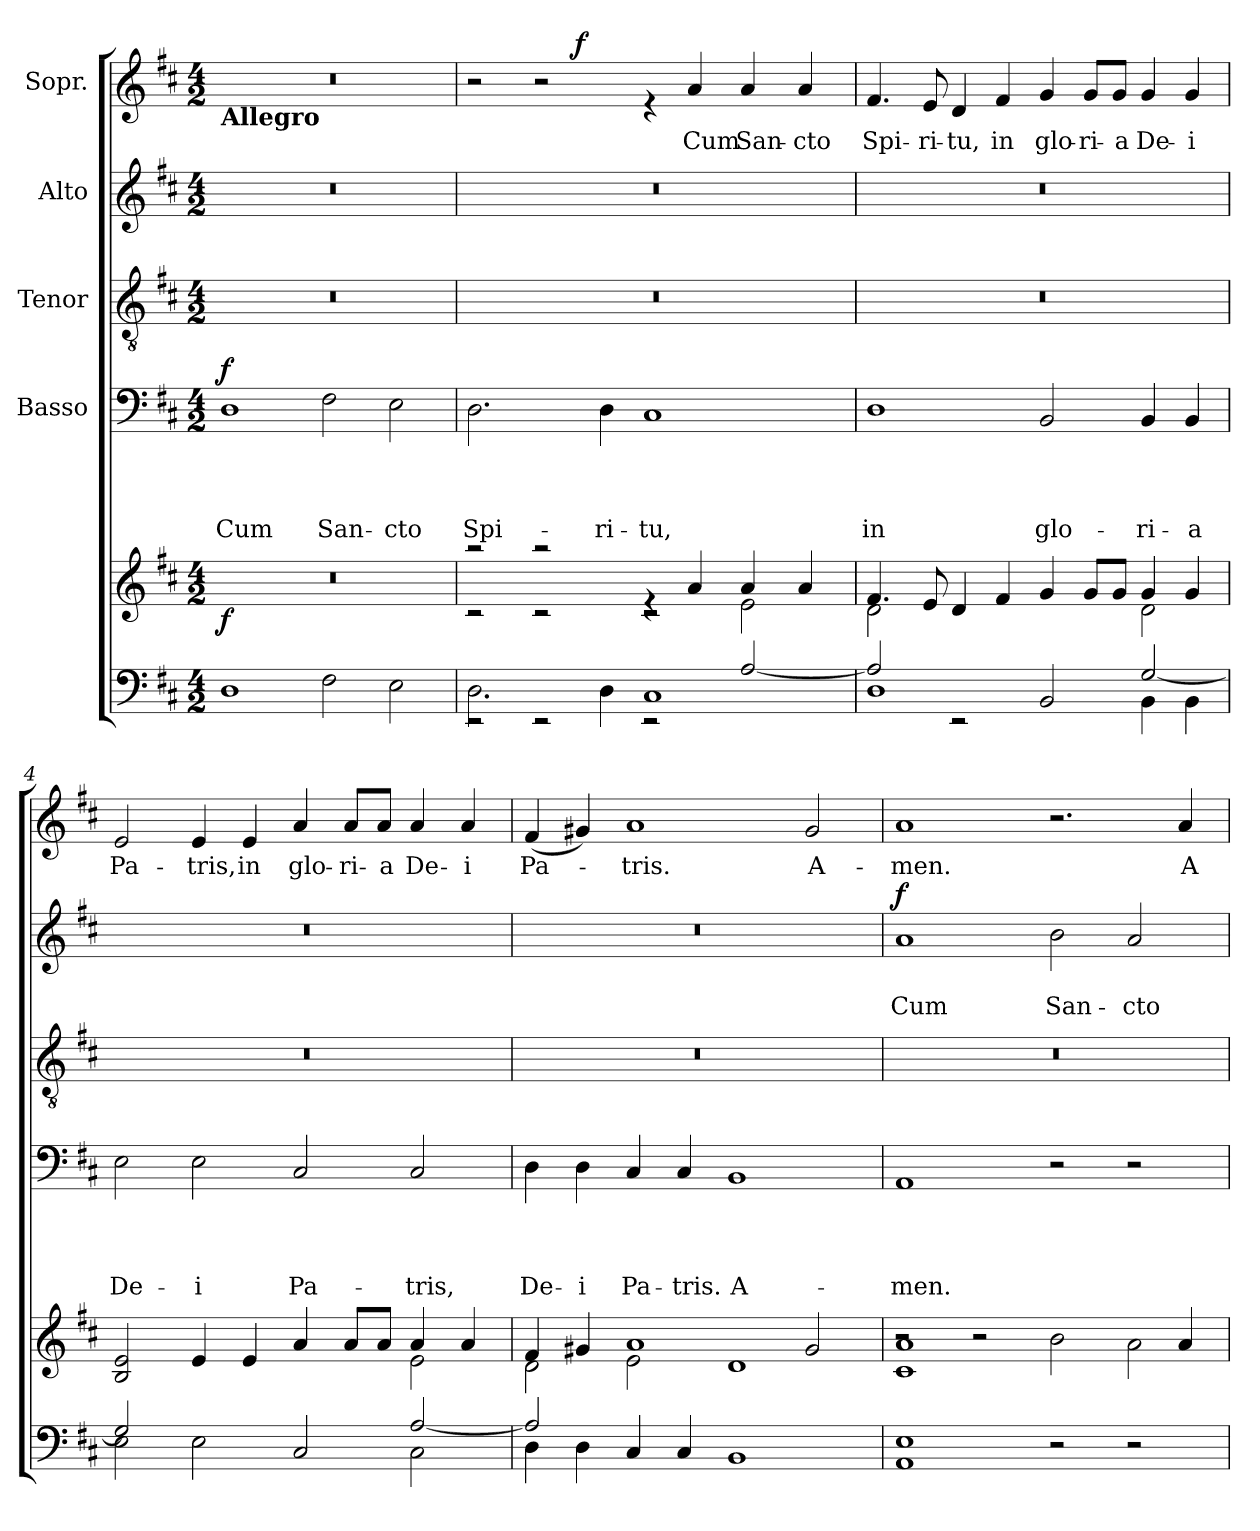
**kern	**kern	**dynam	**kern	**text	**text	**text	**text	**dynam	**kern	**kern	**text	**text	**dynam	**kern	**text	**dynam
*part6	*part5	*part5	*part4	*part4	*part4	*part4	*part4	*part4	*part3	*part2	*part2	*part2	*part2	*part1	*part1	*part1
*staff6	*staff5	*staff5	*staff4	*staff4	*staff4	*staff4	*staff4	*staff4	*staff3	*staff2	*staff2	*staff2	*staff2	*staff1	*staff1	*staff1
*	*	*	*I"Basso	*	*	*	*	*	*I"Tenor	*I"Alto	*	*	*	*I"Sopr.	*	*
*clefF4	*clefG2	*	*clefF4	*	*	*	*	*	*clefGv2	*clefG2	*	*	*	*clefG2	*	*
*k[f#c#]	*k[f#c#]	*	*k[f#c#]	*	*	*	*	*	*k[f#c#]	*k[f#c#]	*	*	*	*k[f#c#]	*	*
*D:	*D:	*	*D:	*	*	*	*	*	*D:	*D:	*	*	*	*D:	*	*
*M4/2	*M4/2	*	*M4/2	*	*	*	*	*	*M4/2	*M4/2	*	*	*	*M4/2	*	*
=1	=1	=1	=1	=1	=1	=1	=1	=1	=1	=1	=1	=1	=1	=1	=1	=1
!	!	!	!	!	!	!	!	!	!	!	!	!	!	!LO:TX:b:B:t=Allegro	!	!
!	!	!LO:DY:b	!	!	!	!	!LO:LY:b	!LO:DY:a	!	!	!	!	!	!	!	!
1D	0r	f	1D	.	.	.	Cum	f	0r	0r	.	.	.	0r	.	.
!	!	!	!	!	!	!	!LO:LY:b	!	!	!	!	!	!	!	!	!
2F#\	.	.	2F#\	.	.	.	San-	.	.	.	.	.	.	.	.	.
!	!	!	!	!	!	!	!LO:LY:b	!	!	!	!	!	!	!	!	!
2E\	.	.	2E\	.	.	.	-cto	.	.	.	.	.	.	.	.	.
=2	=2	=2	=2	=2	=2	=2	=2	=2	=2	=2	=2	=2	=2	=2	=2	=2
*^	*^	*	*	*	*	*	*	*	*	*	*	*	*	*	*	*
!	!	!	!	!	!	!	!	!	!LO:LY:b	!	!	!	!	!	!	!	!	!
*	*	*	*	*	*	*	*	*	*	*	*	*	*	*	*	*^	*	*
2.D\	2r	2raa	2rc	.	2.D\	.	.	.	Spi-	.	0r	0r	.	.	.	2r	2ryy	.	.
.	2r	2raa	2rc	.	.	.	.	.	.	.	.	.	.	.	.	2r	8ryy	.	.
.	.	.	.	.	.	.	.	.	.	.	.	.	.	.	.	.	32ryy	.	.
!	!	!	!	!	!	!	!	!	!	!	!	!	!	!	!	!	!	!	!LO:DY:a
.	.	.	.	.	.	.	.	.	.	.	.	.	.	.	.	.	1ryy	.	f
!	!	!	!	!	!	!	!	!	!LO:LY:b	!	!	!	!	!	!	!	!	!	!
4D\	.	.	.	.	4D\	.	.	.	-ri-	.	.	.	.	.	.	.	.	.	.
!	!	!	!	!	!	!	!	!	!LO:LY:b	!	!	!	!	!	!	!	!	!	!
1C#	2r	4re	2rc	.	1C#	.	.	.	-tu,	.	.	.	.	.	.	4re	.	.	.
!	!	!	!	!	!	!	!	!	!	!	!	!	!	!	!	!	!	!LO:LY:b	!
.	.	4a/	.	.	.	.	.	.	.	.	.	.	.	.	.	4a/	.	Cum	.
!	!	!	!	!	!	!	!	!	!	!	!	!	!	!	!	!	!	!LO:LY:b	!
.	[<2A/	4a/	2e\	.	.	.	.	.	.	.	.	.	.	.	.	4a/	.	San-	.
.	.	.	.	.	.	.	.	.	.	.	.	.	.	.	.	.	4ryy	.	.
!	!	!	!	!	!	!	!	!	!	!	!	!	!	!	!	!	!	!LO:LY:b	!
.	.	4a/	.	.	.	.	.	.	.	.	.	.	.	.	.	4a/	.	-cto	.
.	.	.	.	.	.	.	.	.	.	.	.	.	.	.	.	.	16.ryy	.	.
=3	=3	=3	=3	=3	=3	=3	=3	=3	=3	=3	=3	=3	=3	=3	=3	=3	=3	=3	=3
!	!	!	!	!	!	!	!	!	!LO:LY:b	!	!	!	!	!	!	!	!	!LO:LY:b	!
*	*	*	*	*	*	*	*	*	*	*	*	*	*	*	*	*v	*v	*	*
1D	2A/]	4.f#/	2d\	.	1D	.	.	.	in	.	0r	0r	.	.	.	4.f#/	Spi-	.
!	!	!	!	!	!	!	!	!	!	!	!	!	!	!	!	!	!LO:LY:b	!
.	.	8e/	.	.	.	.	.	.	.	.	.	.	.	.	.	8e/	-ri-	.
!	!	!	!	!	!	!	!	!	!	!	!	!	!	!	!	!	!LO:LY:b	!
.	2r	4d/	1ryy	.	.	.	.	.	.	.	.	.	.	.	.	4d/	-tu,	.
!	!	!	!	!	!	!	!	!	!	!	!	!	!	!	!	!	!LO:LY:b	!
.	.	4f#/	.	.	.	.	.	.	.	.	.	.	.	.	.	4f#/	in	.
!	!	!	!	!	!	!	!	!	!LO:LY:b	!	!	!	!	!	!	!	!LO:LY:b	!
2BB/	2ryy	4g/	.	.	2BB/	.	.	.	glo-	.	.	.	.	.	.	4g/	glo-	.
!	!	!	!	!	!	!	!	!	!	!	!	!	!	!	!	!	!LO:LY:b	!
.	.	8g/L	.	.	.	.	.	.	.	.	.	.	.	.	.	8g/L	-ri-	.
!	!	!	!	!	!	!	!	!	!	!	!	!	!	!	!	!	!LO:LY:b	!
.	.	8g/J	.	.	.	.	.	.	.	.	.	.	.	.	.	8g/J	-a	.
!	!	!	!	!	!	!	!	!	!LO:LY:b	!	!	!	!	!	!	!	!LO:LY:b	!
4BB\	[<2G/	4g/	2d\	.	4BB/	.	.	.	-ri-	.	.	.	.	.	.	4g/	De-	.
!	!	!	!	!	!	!	!	!	!LO:LY:b	!	!	!	!	!	!	!	!LO:LY:b	!
4BB\	.	4g/	.	.	4BB/	.	.	.	-a	.	.	.	.	.	.	4g/	-i	.
!!LO:LB:g=z
=4	=4	=4	=4	=4	=4	=4	=4	=4	=4	=4	=4	=4	=4	=4	=4	=4	=4	=4
!	!	!	!	!	!	!	!	!	!LO:LY:b	!	!	!	!	!	!	!	!LO:LY:b	!
2E\	2G/]	2B/ 2e/	1.ryy	.	2E\	.	.	.	De-	.	0r	0r	.	.	.	2e/	Pa-	.
!	!	!	!	!	!	!	!	!	!LO:LY:b	!	!	!	!	!	!	!	!LO:LY:b	!
2E\	1ryy	4e/	.	.	2E\	.	.	.	-i	.	.	.	.	.	.	4e/	-tris,	.
!	!	!	!	!	!	!	!	!	!	!	!	!	!	!	!	!	!LO:LY:b	!
.	.	4e/	.	.	.	.	.	.	.	.	.	.	.	.	.	4e/	in	.
!	!	!	!	!	!	!	!	!	!LO:LY:b	!	!	!	!	!	!	!	!LO:LY:b	!
2C#/	.	4a/	.	.	2C#/	.	.	.	Pa-	.	.	.	.	.	.	4a/	glo-	.
!	!	!	!	!	!	!	!	!	!	!	!	!	!	!	!	!	!LO:LY:b	!
.	.	8a/L	.	.	.	.	.	.	.	.	.	.	.	.	.	8a/L	-ri-	.
!	!	!	!	!	!	!	!	!	!	!	!	!	!	!	!	!	!LO:LY:b	!
.	.	8a/J	.	.	.	.	.	.	.	.	.	.	.	.	.	8a/J	-a	.
!	!	!	!	!	!	!	!	!	!LO:LY:b	!	!	!	!	!	!	!	!LO:LY:b	!
2C#\	[<2A/	4a/	2e\	.	2C#/	.	.	.	-tris,	.	.	.	.	.	.	4a/	De-	.
!	!	!	!	!	!	!	!	!	!	!	!	!	!	!	!	!	!LO:LY:b	!
.	.	4a/	.	.	.	.	.	.	.	.	.	.	.	.	.	4a/	-i	.
=5	=5	=5	=5	=5	=5	=5	=5	=5	=5	=5	=5	=5	=5	=5	=5	=5	=5	=5
!	!	!	!	!	!	!	!	!	!LO:LY:b	!	!	!	!	!	!	!	!LO:LY:b	!
4D\	2A/]	4f#/	2d\	.	4D\	.	.	.	De-	.	0r	0r	.	.	.	(<4f#/	Pa-	.
!	!	!	!	!	!	!	!	!	!LO:LY:b	!	!	!	!	!	!	!	!	!
4D\	.	4g#X/	.	.	4D\	.	.	.	-i	.	.	.	.	.	.	4g#X/)	.	.
!	!	!	!	!	!	!	!	!	!LO:LY:b	!	!	!	!	!	!	!	!LO:LY:b	!
4C#/	1.ryy	1a	2e\	.	4C#/	.	.	.	Pa-	.	.	.	.	.	.	1a	-tris.	.
!	!	!	!	!	!	!	!	!	!LO:LY:b	!	!	!	!	!	!	!	!	!
4C#/	.	.	.	.	4C#/	.	.	.	-tris.	.	.	.	.	.	.	.	.	.
!	!	!	!	!	!	!	!	!	!LO:LY:b	!	!	!	!	!	!	!	!	!
1BB	.	.	1d	.	1BB	.	.	.	A-	.	.	.	.	.	.	.	.	.
!	!	!	!	!	!	!	!	!	!	!	!	!	!	!	!	!	!LO:LY:b	!
.	.	2g#/	.	.	.	.	.	.	.	.	.	.	.	.	.	2g#/	A-	.
*v	*v	*	*	*	*	*	*	*	*	*	*	*	*	*	*	*	*	*
=6	=6	=6	=6	=6	=6	=6	=6	=6	=6	=6	=6	=6	=6	=6	=6	=6	=6
*	*	*^	*	*	*	*	*	*	*	*	*	*	*	*	*	*	*
!	!	!	!	!	!	!	!	!	!LO:LY:b	!	!	!	!	!LO:LY:b	!LO:DY:a	!	!LO:LY:b	!
1AA 1E	1c#	1a	2r	.	1AA	.	.	.	-men.	.	0r	1a	.	Cum	f	1a	-men.	.
.	.	.	2r	.	.	.	.	.	.	.	.	.	.	.	.	.	.	.
!	!	!	!	!	!	!	!	!	!	!	!	!	!	!LO:LY:b	!	!	!	!
2r	1ryy	2.ryy	2b\	.	2r	.	.	.	.	.	.	2b\	.	San-	.	2.r	.	.
!	!	!	!	!	!	!	!	!	!	!	!	!	!	!LO:LY:b	!	!	!	!
2r	.	.	2a\	.	2r	.	.	.	.	.	.	2a/	.	-cto	.	.	.	.
!	!	!	!	!	!	!	!	!	!	!	!	!	!	!	!	!	!LO:LY:b	!
.	.	4a/	.	.	.	.	.	.	.	.	.	.	.	.	.	4a/	A-	.
*	*v	*v	*v	*	*	*	*	*	*	*	*	*	*	*	*	*	*	*
=	=	=	=	=	=	=	=	=	=	=	=	=	=	=	=	=
*-	*-	*-	*-	*-	*-	*-	*-	*-	*-	*-	*-	*-	*-	*-	*-	*-
